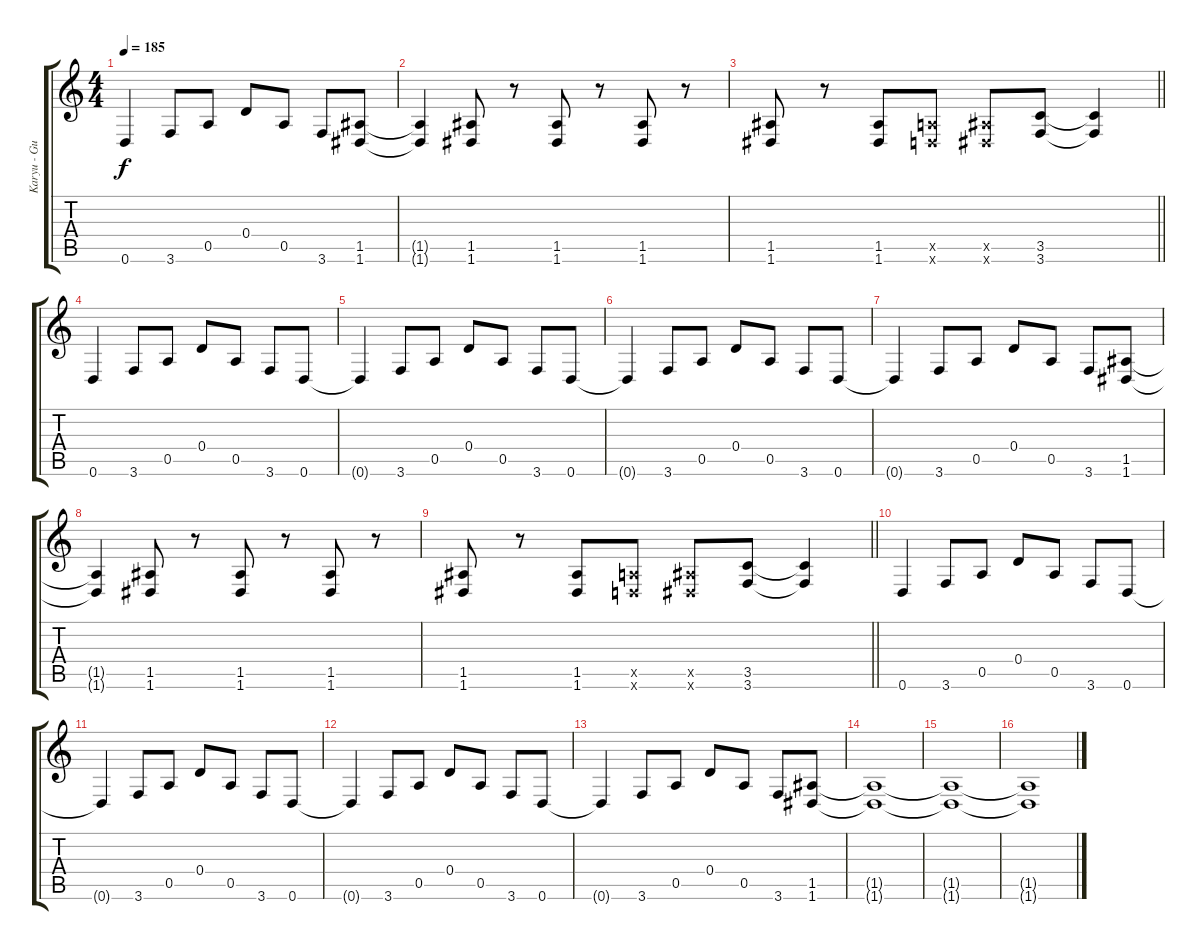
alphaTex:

\track ("Karyu - Guitar 1" "Karyu - Gu") {instrument distortionguitar}
\staff {score tabs}
\tuning (E4 B3 G3 D3 A2 D2) {hide}
\ts (4 4)
\tempo 185
\clef g2
\ks c
0.6{t}.4{dy f} 3.6.8 0.5.8 0.4.8 0.5.8 3.6.8 (1.5 1.6).8 |
(1.5{t} 1.6{t}).4 (1.5 1.6).8 r.8 (1.5 1.6).8 r.8 (1.5 1.6).8 r.8 |
\barLineRight lightlight
(1.5 1.6).8 r.8 (1.5 1.6).8 (0.5{x} 0.6{x}).8 (1.5{x} 1.6{x}).8 (3.5 3.6).8 (3.5{t} 3.6{t}).4 |
\section ("" "")
0.6.4 3.6.8 0.5.8 0.4.8 0.5.8 3.6.8 0.6.8 |
0.6{t}.4 3.6.8 0.5.8 0.4.8 0.5.8 3.6.8 0.6.8 |
0.6{t}.4 3.6.8 0.5.8 0.4.8 0.5.8 3.6.8 0.6.8 |
0.6{t}.4 3.6.8 0.5.8 0.4.8 0.5.8 3.6.8 (1.5 1.6).8 |
(1.5{t} 1.6{t}).4 (1.5 1.6).8 r.8 (1.5 1.6).8 r.8 (1.5 1.6).8 r.8 |
\barLineRight lightlight
(1.5 1.6).8 r.8 (1.5 1.6).8 (0.5{x} 0.6{x}).8 (1.5{x} 1.6{x}).8 (3.5 3.6).8 (3.5{t} 3.6{t}).4 |
\section ("" "")
0.6.4 3.6.8 0.5.8 0.4.8 0.5.8 3.6.8 0.6.8 |
0.6{t}.4 3.6.8 0.5.8 0.4.8 0.5.8 3.6.8 0.6.8 |
0.6{t}.4 3.6.8 0.5.8 0.4.8 0.5.8 3.6.8 0.6.8 |
0.6{t}.4 3.6.8 0.5.8 0.4.8 0.5.8 3.6.8 (1.5 1.6).8 |
(1.5{t} 1.6{t}).1 |
(1.5{t} 1.6{t}).1 |
(1.5{t} 1.6{t}).1
